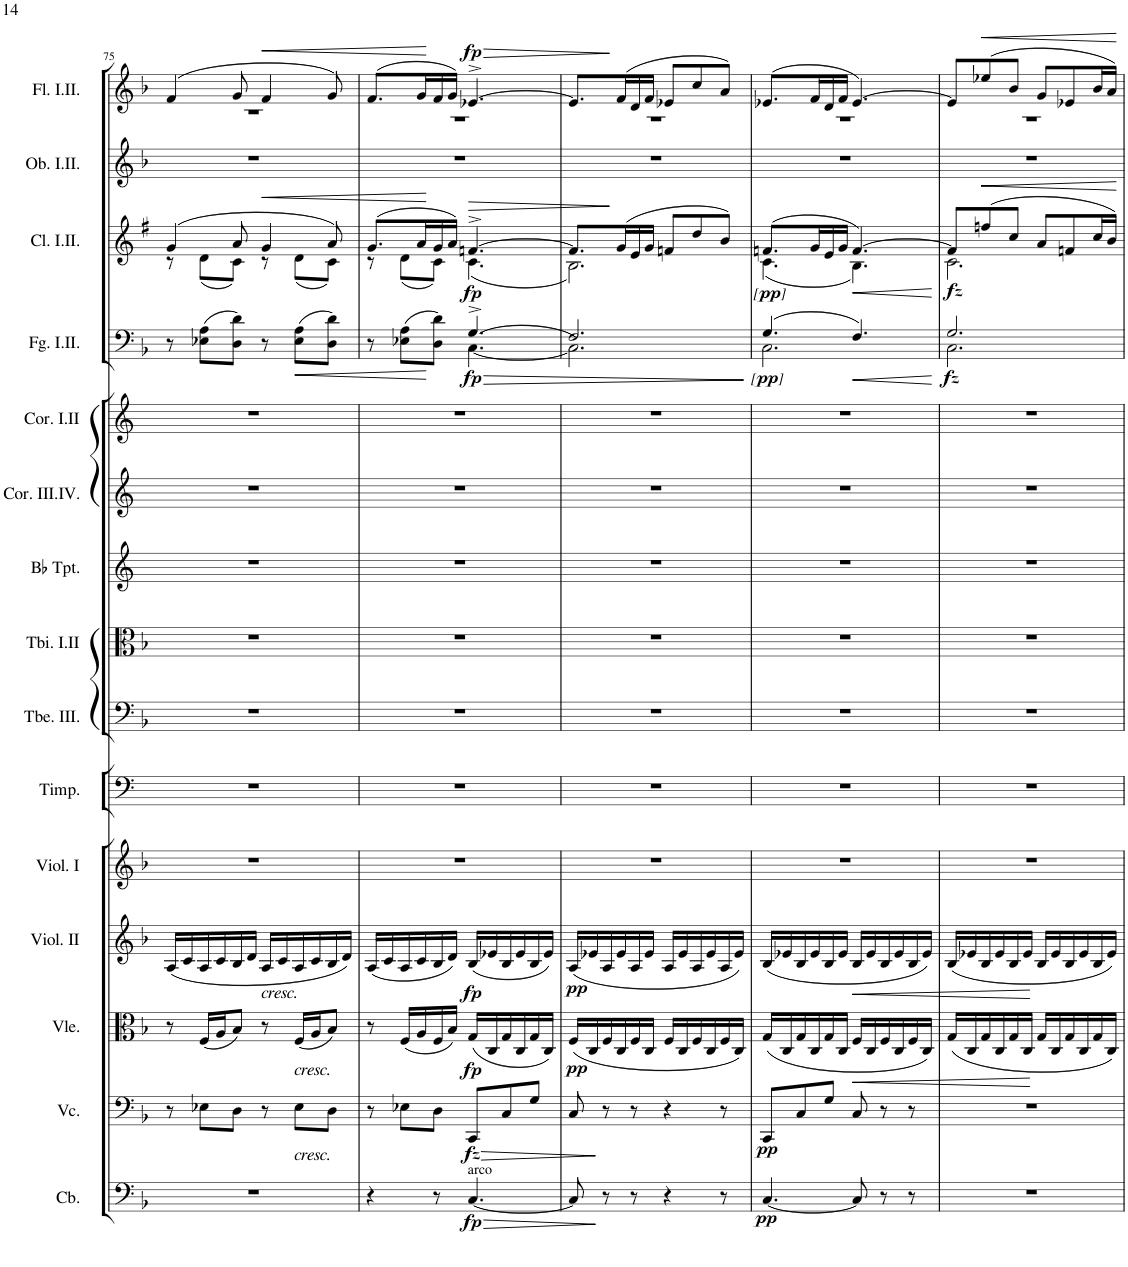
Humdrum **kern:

**kern	**dynam	**kern	**dynam	**kern	**dynam	**kern	**dynam	**kern	**kern	**kern	**kern	**kern	**kern	**kern	**kern	**dynam	**kern	**dynam	**kern	**kern	**dynam
*part15	*part15	*part14	*part14	*part13	*part13	*part12	*part12	*part11	*part10	*part9	*part8	*part7	*part6	*part5	*part4	*part4	*part3	*part3	*part2	*part1	*part1
*staff15	*staff15	*staff14	*staff14	*staff13	*staff13	*staff12	*staff12	*staff11	*staff10	*staff9	*staff8	*staff7	*staff6	*staff5	*staff4	*staff4	*staff3	*staff3	*staff2	*staff1	*staff1
*I"Contrabassi	*	*I"Violoncelli	*	*I"Viole	*	*I"Violini II	*	*I"Violini I	*I"Timpani D, A	*I"Trombone III.	*I"Tromboni I.II.	*I"Trombe I.II. in D	*I"Corni in D III.IV.	*I"Corni in F I.II.	*I"Fagotti I.II.	*	*I"Clarinetti in B I.II.	*	*I"Oboi I.II.	*I"Flauti I.II.	*
*I'Cb.	*	*I'Vc.	*	*I'Vle.	*	*I'Viol. II	*	*I'Viol. I	*I'Timp.	*I'Tbe. III.	*I'Tbi. I.II	*I'Tbe. I.II.	*I'Cor. III.IV.	*I'Cor. I.II	*I'Fg. I.II.	*	*I'Cl. I.II.	*	*I'Ob. I.II.	*I'Fl. I.II.	*
!!LO:PB:g=z
*clefF4	*	*clefF4	*	*clefC3	*	*clefG2	*	*clefG2	*clefF4	*clefF4	*clefC3	*clefG2	*clefG2	*clefG2	*clefF4	*	*clefG2	*	*clefG2	*clefG2	*
*Trd7c12	*	*	*	*	*	*	*	*	*	*	*	*Trd1c2	*Trd6c10	*Trd4c7	*	*	*Trd1c2	*	*	*	*
*k[b-]	*	*k[b-]	*	*k[b-]	*	*k[b-]	*	*k[b-]	*k[]	*k[b-]	*k[b-]	*k[]	*k[]	*k[]	*k[b-]	*	*k[f#]	*	*k[b-]	*k[b-]	*
*M6/8	*	*M6/8	*	*M6/8	*	*M6/8	*	*M6/8	*M6/8	*M6/8	*M6/8	*M6/8	*M6/8	*M6/8	*M6/8	*	*M6/8	*	*M6/8	*M6/8	*
=75	=75	=75	=75	=75	=75	=75	=75	=75	=75	=75	=75	=75	=75	=75	=75	=75	=75	=75	=75	=75	=75
*	*	*	*	*	*	*	*	*	*	*	*	*	*	*	*	*	*^	*	*	*^	*
2.r	.	8r	.	8r	.	(16A/LL	.	2.r	2.r	2.r	2.r	2.r	2.r	2.r	8r	.	(4g/	8r	.	2.r	(4f/	2.r	.
.	.	.	.	.	.	16c/	.	.	.	.	.	.	.	.	.	.	.	.	.	.	.	.	.
.	.	8E-X\L	.	(16F/LL	.	16A/	.	.	.	.	.	.	.	.	(8E-X\ 8A\L	.	.	(8d\L	.	.	.	.	.
.	.	.	.	16A/J	.	16c/	.	.	.	.	.	.	.	.	.	.	.	.	.	.	.	.	.
.	.	8D\J	.	8B-/J)	.	16B-/	.	.	.	.	.	.	.	.	8D\ 8d\J)	.	8a/	8c\J)	.	.	8g/	.	.
.	.	.	.	.	.	16d/JJ	.	.	.	.	.	.	.	.	.	.	.	.	.	.	.	.	.
!	!	!	!	!	!	!LO:TX:b:i:t=cresc.	!	!	!	!	!	!	!	!	!	!	!	!	!	!	!	!	!
!	!	!	!	!	!	!	!	!	!	!	!	!	!	!	!	!	!	!	!LO:HP:b	!	!	!	!LO:HP:b
.	.	8r	.	8r	.	16A/LL	.	.	.	.	.	.	.	.	8r	.	4g/	8r	<	.	4f/	.	<
.	.	.	.	.	.	16c/	.	.	.	.	.	.	.	.	.	.	.	.	.	.	.	.	.
!	!	!	!	!LO:TX:b:i:t=cresc.	!	!	!	!	!	!	!	!	!	!	!	!	!	!	!	!	!	!	!
!	!	!LO:TX:b:i:t=cresc.	!	!	!	!	!	!	!	!	!	!	!	!	!	!	!	!	!	!	!	!	!
!	!	!	!	!	!	!	!	!	!	!	!	!	!	!	!	!LO:HP:b	!	!	!	!	!	!	!
.	.	8E-\L	.	(16F/LL	.	16A/	.	.	.	.	.	.	.	.	(8E-\ 8A\L	<	.	(8d\L	.	.	.	.	.
.	.	.	.	16A/J	.	16c/	.	.	.	.	.	.	.	.	.	.	.	.	.	.	.	.	.
.	.	8D\J	.	8B-/J)	.	16B-/	.	.	.	.	.	.	.	.	8D\ 8d\J)	.	8a/)	8c\J)	.	.	8g/)	.	.
.	.	.	.	.	.	16d/JJ)	.	.	.	.	.	.	.	.	.	.	.	.	.	.	.	.	.
=76	=76	=76	=76	=76	=76	=76	=76	=76	=76	=76	=76	=76	=76	=76	=76	=76	=76	=76	=76	=76	=76	=76	=76
*	*	*	*	*	*	*	*	*	*	*	*	*	*	*	*^	*	*	*	*	*	*	*	*
4r	.	8r	.	8r	.	(16A/LL	.	2.r	2.r	2.r	2.r	2.r	2.r	2.r	8r	8ryy	.	(8.g/L	8r	.	2.r	(8.f/L	2.r	.
.	.	.	.	.	.	16c/	.	.	.	.	.	.	.	.	.	.	.	.	.	.	.	.	.	.
.	.	8E-X\L	.	(16F/LL	.	16A/	.	.	.	.	.	.	.	.	(>8E-X\ 8A\L	4ryy	.	.	(8d\L	.	.	.	.	.
.	.	.	.	16A/	.	16c/	.	.	.	.	.	.	.	.	.	.	.	16a/L	.	.	.	16g/L	.	.
8r	.	8D\J	.	16F/	.	16B-/	.	.	.	.	.	.	.	.	8D\ 8d\J)	.	.	16g/	8c\J)	.	.	16f/	.	[
.	.	.	.	16B-/JJ)	.	16d/JJ)	.	.	.	.	.	.	.	.	.	.	.	16a/JJ)	.	.	.	16g/JJ)	.	.
!LO:TX:a:t=arco	!	!	!	!	!	!	!	!	!	!	!	!	!	!	!	!	!	!	!	!	!	!	!	!
!	!LO:DY:b	!	!LO:DY:b	!	!LO:DY:b	!	!LO:DY:b	!	!	!	!	!	!	!	!	!	!LO:HP:b	!	!	!LO:HP:b	!	!	!	!LO:HP:b
!	!	!	!	!	!	!	!	!	!	!	!	!	!	!	!	!	!LO:DY:n=1:b	!	!	!LO:DY:n=1:b	!	!	!	!LO:DY:n=1:a
[4.C/	fp	8CC/L	fz	(16G/LL	fp	(16B-/LL	fp	.	.	.	.	.	.	.	(4.G^/	[4.C\	> fp	[4.fn^/	(4.c\	> fp	.	[4.e-X^/	.	> fp
.	.	.	.	16C/	.	16e-X/	.	.	.	.	.	.	.	.	.	.	.	.	.	.	.	.	.	.
.	.	8C/	.	16G/	.	16B-/	.	.	.	.	.	.	.	.	.	.	.	.	.	.	.	.	.	.
.	.	.	.	16C/	.	16e-/	.	.	.	.	.	.	.	.	.	.	.	.	.	.	.	.	.	.
.	.	8G/J	.	16G/	.	16B-/	.	.	.	.	.	.	.	.	.	.	.	.	.	.	.	.	.	.
.	.	.	.	16C/JJ)	.	16e-/JJ)	.	.	.	.	.	.	.	.	.	.	.	.	.	.	.	.	.	.
=77	=77	=77	=77	=77	=77	=77	=77	=77	=77	=77	=77	=77	=77	=77	=77	=77	=77	=77	=77	=77	=77	=77	=77	=77
!	!	!	!	!	!LO:DY:b	!	!LO:DY:b	!	!	!	!	!	!	!	!	!	!	!	!	!	!	!	!	!
8C/]	.	8C/	.	(16F/LL	pp	(16A/LL	pp	2.r	2.r	2.r	2.r	2.r	2.r	2.r	2.F/)	2.C\]	.	8.f/L]	2.B\)	.	2.r	8.e-/L]	2.r	.
.	.	.	.	16C/	.	16e-X/	.	.	.	.	.	.	.	.	.	.	.	.	.	.	.	.	.	.
8r	.	8r	.	16F/	.	16A/	.	.	.	.	.	.	.	.	.	.	.	.	.	.	.	.	.	.
.	.	.	.	16C/	.	16e-/	.	.	.	.	.	.	.	.	.	.	.	(16g/L	.	[	.	(16f/L	.	]
8r	.	8r	.	16F/	.	16A/	.	.	.	.	.	.	.	.	.	.	.	16e/	.	.	.	16d/	.	.
.	.	.	.	16C/JJ	.	16e-/JJ	.	.	.	.	.	.	.	.	.	.	.	16g/JJ	.	.	.	16f/JJ	.	.
4r	.	4r	.	16F/LL	.	16A/LL	.	.	.	.	.	.	.	.	.	.	.	8fn/L	.	.	.	8e-X/L	.	.
.	.	.	.	16C/	.	16e-/	.	.	.	.	.	.	.	.	.	.	.	.	.	.	.	.	.	.
.	.	.	.	16F/	.	16A/	.	.	.	.	.	.	.	.	.	.	.	8dd/	.	.	.	8cc/	.	.
.	.	.	.	16C/	.	16e-/	.	.	.	.	.	.	.	.	.	.	.	.	.	.	.	.	.	.
8r	.	8r	.	16F/	.	16A/	.	.	.	.	.	.	.	.	.	.	.	8b/J)	.	.	.	8a/J)	.	.
.	.	.	.	16C/JJ)	.	16e-/JJ)	.	.	.	.	.	.	.	.	.	.	.	.	.	.	.	.	.	.
*	*	*	*	*	*	*	*	*	*	*	*	*	*	*	*v	*v	*	*	*	*	*	*v	*v	*
*	*	*	*	*	*	*	*	*	*	*	*	*	*	*	*	*	*v	*v	*	*	*	*
.	.	.	.	.	.	.	.	.	.	.	.	.	.	.	.	[	.	.	.	.	.
=78	=78	=78	=78	=78	=78	=78	=78	=78	=78	=78	=78	=78	=78	=78	=78	=78	=78	=78	=78	=78	=78
*	*	*	*	*	*	*	*	*	*	*	*	*	*	*	*^	*	*^	*	*	*^	*
!	!LO:DY:b	!	!LO:DY:b	!	!	!	!	!	!	!	!	!	!	!	!	!	!LO:DY:b	!	!	!	!	!	!	!
!	!	!	!	!	!	!	!	!	!	!	!	!	!	!	!	!	!LO:DY:n=1:b	!	!	!	!	!	!	!
!	!	!	!	!	!	!	!	!	!	!	!	!	!	!	!	!	!LO:DY:n=2:b	!	!	!LO:DY:b	!	!	!	!
!	!	!	!	!	!	!	!	!	!	!	!	!	!	!	!	!	!	!	!	!LO:DY:n=1:b	!	!	!	!
!	!	!	!	!	!	!	!	!	!	!	!	!	!	!	!	!	!	!	!	!LO:DY:n=2:b	!	!	!	!
[4.C/	pp	8CC/L	pp	(16G/LL	.	(16B-/LL	.	2.r	2.r	2.r	2.r	2.r	2.r	2.r	(4.G/	2.C\	other-dynamics pp other-dynamics	(8.fn/L	(4.c\	other-dynamics pp other-dynamics	2.r	(8.e-X/L	2.r	.
.	.	.	.	16C/	.	16e-X/	.	.	.	.	.	.	.	.	.	.	.	.	.	.	.	.	.	.
.	.	8C/	.	16G/	.	16B-/	.	.	.	.	.	.	.	.	.	.	.	.	.	.	.	.	.	.
.	.	.	.	16C/	.	16e-/	.	.	.	.	.	.	.	.	.	.	.	16g/L	.	.	.	16f/L	.	.
.	.	8G/J	.	16G/	.	16B-/	.	.	.	.	.	.	.	.	.	.	.	16e/	.	.	.	16d/	.	.
.	.	.	.	16C/JJ	.	16e-/JJ	.	.	.	.	.	.	.	.	.	.	.	16g/JJ	.	.	.	16f/JJ	.	.
!	!	!	!	!	!	!	!	!	!	!	!	!	!	!	!	!	!	!	!	!LO:HP:b	!	!	!	!
8C/]	.	8C/	.	16F/LL	.	16B-/LL	.	.	.	.	.	.	.	.	4.F/)	.	.	[4.f/)	4.B\)	<	.	[4.e-/)	.	.
.	.	.	.	16C/	.	16e-/	.	.	.	.	.	.	.	.	.	.	.	.	.	.	.	.	.	.
8r	.	8r	.	16F/	.	16B-/	.	.	.	.	.	.	.	.	.	.	.	.	.	.	.	.	.	.
.	.	.	.	16C/	.	16e-/	.	.	.	.	.	.	.	.	.	.	.	.	.	.	.	.	.	.
8r	.	8r	.	16F/	.	16B-/	.	.	.	.	.	.	.	.	.	.	.	.	.	.	.	.	.	.
.	.	.	.	16C/JJ)	.	16e-/JJ)	.	.	.	.	.	.	.	.	.	.	.	.	.	.	.	.	.	.
*	*	*	*	*	*	*	*	*	*	*	*	*	*	*	*v	*v	*	*	*	*	*	*v	*v	*
*	*	*	*	*	*	*	*	*	*	*	*	*	*	*	*	*	*v	*v	*	*	*	*
.	.	.	.	.	.	.	.	.	.	.	.	.	.	.	.	]	.	]	.	.	.
=79	=79	=79	=79	=79	=79	=79	=79	=79	=79	=79	=79	=79	=79	=79	=79	=79	=79	=79	=79	=79	=79
*	*	*	*	*	*	*	*	*	*	*	*	*	*	*	*^	*	*^	*	*	*^	*
!	!	!	!	!	!	!	!	!	!	!	!	!	!	!	!	!	!LO:DY:b	!	!	!LO:DY:b	!	!	!	!
2.r	.	2.r	.	(16G/LL	.	(16B-/LL	.	2.r	2.r	2.r	2.r	2.r	2.r	2.r	2.G/	2.C\	fz	8f/L]	2.c\	fz	2.r	8e-/L]	2.r	.
.	.	.	.	16C/	.	16e-X/	.	.	.	.	.	.	.	.	.	.	.	.	.	.	.	.	.	.
!	!	!	!	!	!	!	!	!	!	!	!	!	!	!	!	!	!	!	!	!	!	!	!	!LO:HP:b
.	.	.	.	16G/	.	16B-/	.	.	.	.	.	.	.	.	.	.	.	(8ffn/	.	.	.	(8ee-X/	.	<
.	.	.	.	16C/	.	16e-/	.	.	.	.	.	.	.	.	.	.	.	.	.	.	.	.	.	.
.	.	.	.	16G/	.	16B-/	.	.	.	.	.	.	.	.	.	.	.	8cc/J	.	.	.	8b-/J	.	.
.	.	.	.	16C/JJ	.	16e-/JJ	.	.	.	.	.	.	.	.	.	.	.	.	.	.	.	.	.	.
.	.	.	.	16G/LL	.	16B-/LL	.	.	.	.	.	.	.	.	.	.	.	8a/L	.	.	.	8g/L	.	.
.	.	.	.	16C/	.	16e-/	.	.	.	.	.	.	.	.	.	.	.	.	.	.	.	.	.	.
.	.	.	.	16G/	.	16B-/	.	.	.	.	.	.	.	.	.	.	.	8fn/	.	.	.	8e-X/	.	.
.	.	.	.	16C/	.	16e-/	.	.	.	.	.	.	.	.	.	.	.	.	.	.	.	.	.	.
.	.	.	.	16G/	.	16B-/	.	.	.	.	.	.	.	.	.	.	.	16cc/L	.	.	.	16b-/L	.	.
.	.	.	.	16C/JJ)	.	16e-/JJ)	.	.	.	.	.	.	.	.	.	.	.	16b/JJ)	.	.	.	16a/JJ)	.	.
*	*	*	*	*	*	*	*	*	*	*	*	*	*	*	*v	*v	*	*	*	*	*	*v	*v	*
*	*	*	*	*	*	*	*	*	*	*	*	*	*	*	*	*	*v	*v	*	*	*	*
.	.	.	.	.	.	.	.	.	.	.	.	.	.	.	.	.	.	[	.	.	[
=	=	=	=	=	=	=	=	=	=	=	=	=	=	=	=	=	=	=	=	=	=
*-	*-	*-	*-	*-	*-	*-	*-	*-	*-	*-	*-	*-	*-	*-	*-	*-	*-	*-	*-	*-	*-
